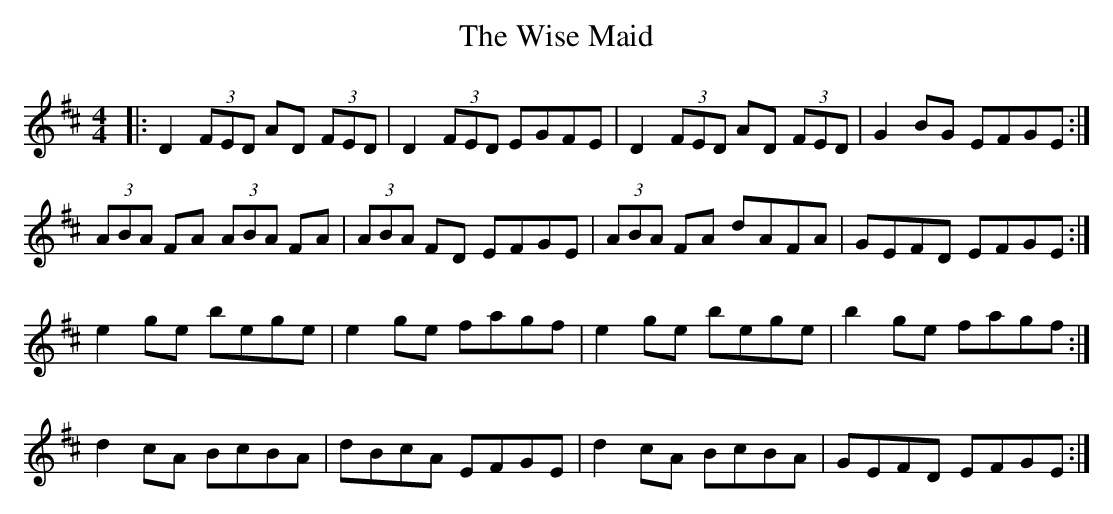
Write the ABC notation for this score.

X:1
T: The Wise Maid
M: 4/4
L: 1/8
K: Dmaj
|:D2 (3FED AD (3FED|D2 (3FED EGFE|D2 (3FED AD (3FED|G2 BG EFGE:|
(3ABA FA (3ABA FA|(3ABA FD EFGE|(3ABA FA dAFA|GEFD EFGE:|
e2 ge bege|e2 ge fagf|e2 ge bege|b2 ge fagf:|
d2 cA BcBA|dBcA EFGE|d2 cA BcBA|GEFD EFGE:|
